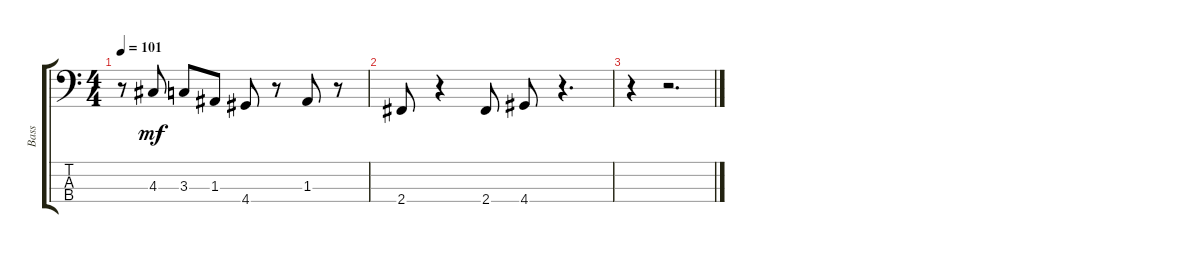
\track ("Bass" "Bass") {instrument electricbassfinger}
\staff {score tabs}
\tuning (G2 D2 A1 E1) {hide}
\ts (4 4)
\tempo 101
\clef f4
\ks c
r.8{dy mf} 4.3.8 3.3.8 1.3.8 4.4.8 r.8 1.3.8 r.8 |
2.4.8 r.4 2.4.8 4.4.8 r.4{d} |
r.4 r.2{d}
